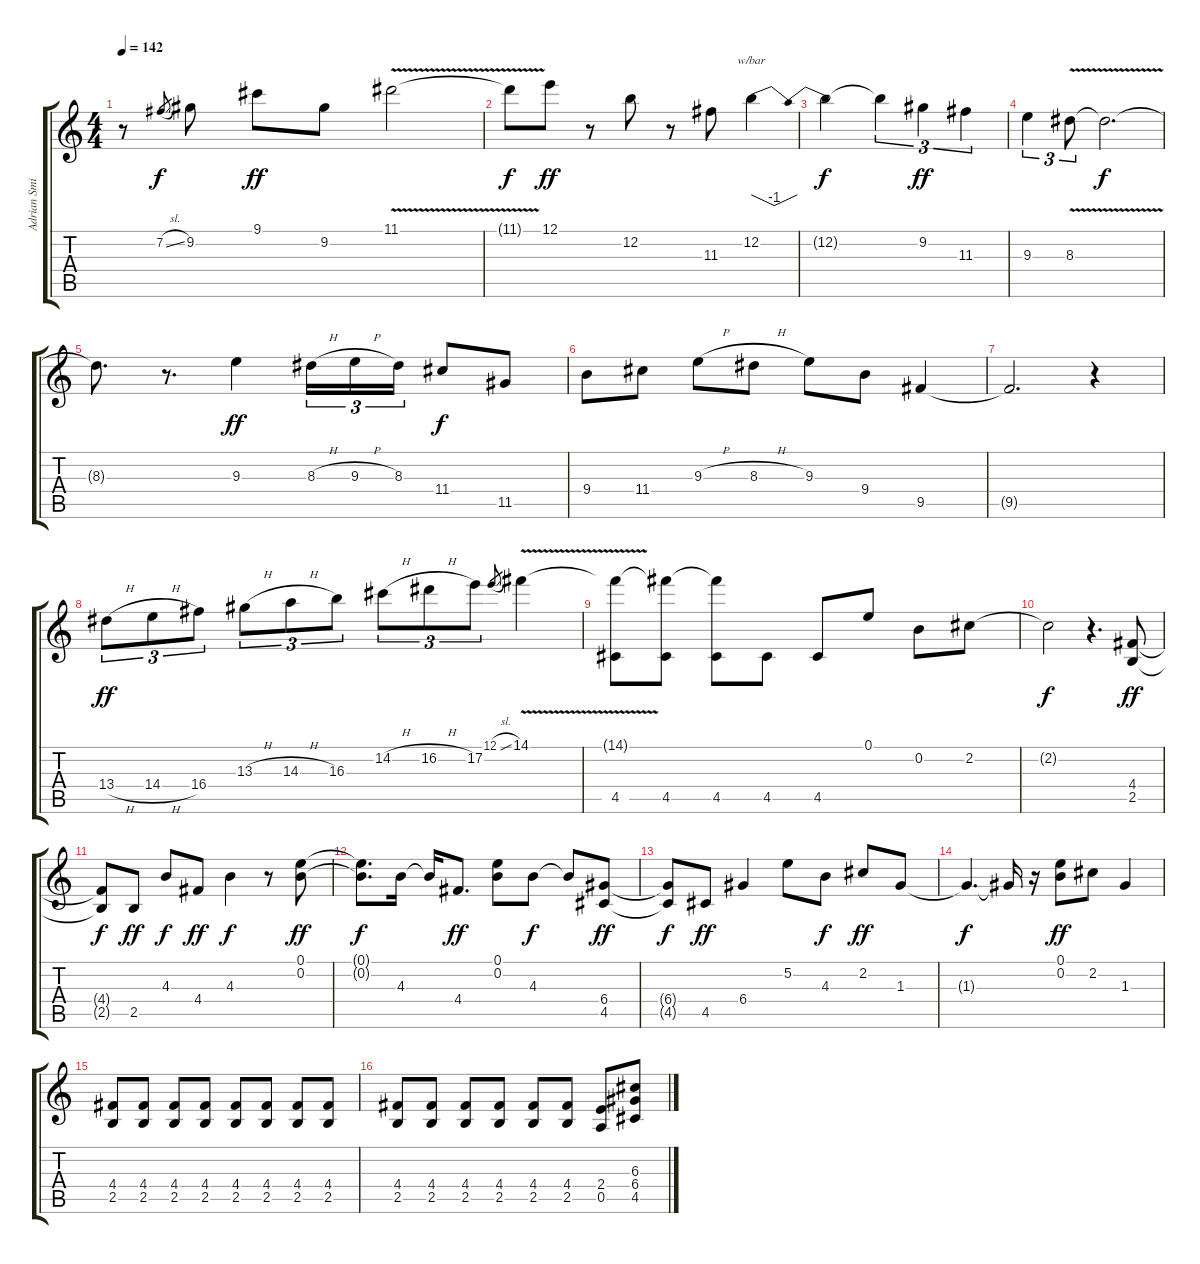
\track ("Adrian Smith" "Adrian Smi") {instrument overdrivenguitar}
\staff {score tabs}
\tuning (E4 B3 G3 D3 A2 E2) {hide}
\ts (4 4)
\tempo 142
\clef g2
\ks c
r.8{dy ff} 7.2{sl}.8{gr dy f} 9.2.8{volume 16 instrument overdrivenguitar} 9.1.8{dy ff} 9.2.8 11.1{v}.2 |
11.1{v t}.8{dy f} 12.1.8{dy ff} r.8 12.2.8 r.8 11.3.8 12.2.4{tbe (dip default 0 0 30 -4 60 0)} |
12.2{t}.2{dy f} 12.2{t}.4{tu (3 2)} 9.2.4{tu (3 2) dy ff} 11.3.4{tu (3 2)} |
9.3.4{tu (3 2)} 8.3{v}.8{tu (3 2)} 8.3{t}.2{d dy f} |
8.3{t}.8{d} r.8{d} 9.3.4{dy ff} 8.3{h}.16{tu (3 2)} 9.3{h}.16{tu (3 2)} 8.3.16{tu (3 2)} 11.4.8{dy f} 11.5.8 |
9.4.8 11.4.8 9.3{h}.8 8.3{h}.8 9.3.8 9.4.8 9.5.4 |
9.5{t}.2{d} r.4 |
13.4{h}.8{tu (3 2) dy ff} 14.4{h}.8{tu (3 2)} 16.4.8{tu (3 2)} 13.3{h}.8{tu (3 2)} 14.3{h}.8{tu (3 2)} 16.3.8{tu (3 2)} 14.2{h}.8{tu (3 2)} 16.2{h}.8{tu (3 2)} 17.2.8{tu (3 2)} 12.1{sl}.8{gr} 14.1{v}.4 |
(14.1{t} 4.5).8 (14.1{t} 4.5).8 (14.1{t} 4.5).8 4.5.8 4.5.8 0.1.8 0.2.8 2.2.8 |
2.2{t}.2{dy f instrument acousticguitarsteel} r.4{d} (4.4 2.5).8{dy ff} |
(4.4{t} 2.5{t}).8{dy f} 2.5.8{dy ff} 4.3.8{dy f} 4.4.8{dy ff} 4.3.4{dy f} r.8 (0.1 0.2).8{dy ff} |
(0.1{t} 0.2{t}).8{d dy f} 4.3.16 4.3{t}.16 4.4.8{d dy ff} (0.1 0.2).8 4.3.8{dy f} 4.3{t}.8 (6.4 4.5).8{dy ff} |
(6.4{t} 4.5{t}).8{dy f} 4.5.8{dy ff} 6.4.4 5.2.8 4.3.8{dy f} 2.2.8{dy ff} 1.3.8 |
1.3{t}.4{d dy f} 1.3{t}.16 r.16 (0.1 0.2).8{dy ff} 2.2.8 1.3.4 |
(4.4 2.5).8{volume 15 instrument overdrivenguitar} (4.4 2.5).8 (4.4 2.5).8 (4.4 2.5).8 (4.4 2.5).8 (4.4 2.5).8 (4.4 2.5).8 (4.4 2.5).8 |
(4.4 2.5).8 (4.4 2.5).8 (4.4 2.5).8 (4.4 2.5).8 (4.4 2.5).8 (4.4 2.5).8 (2.4 0.5).8 (6.3 6.4 4.5).8
